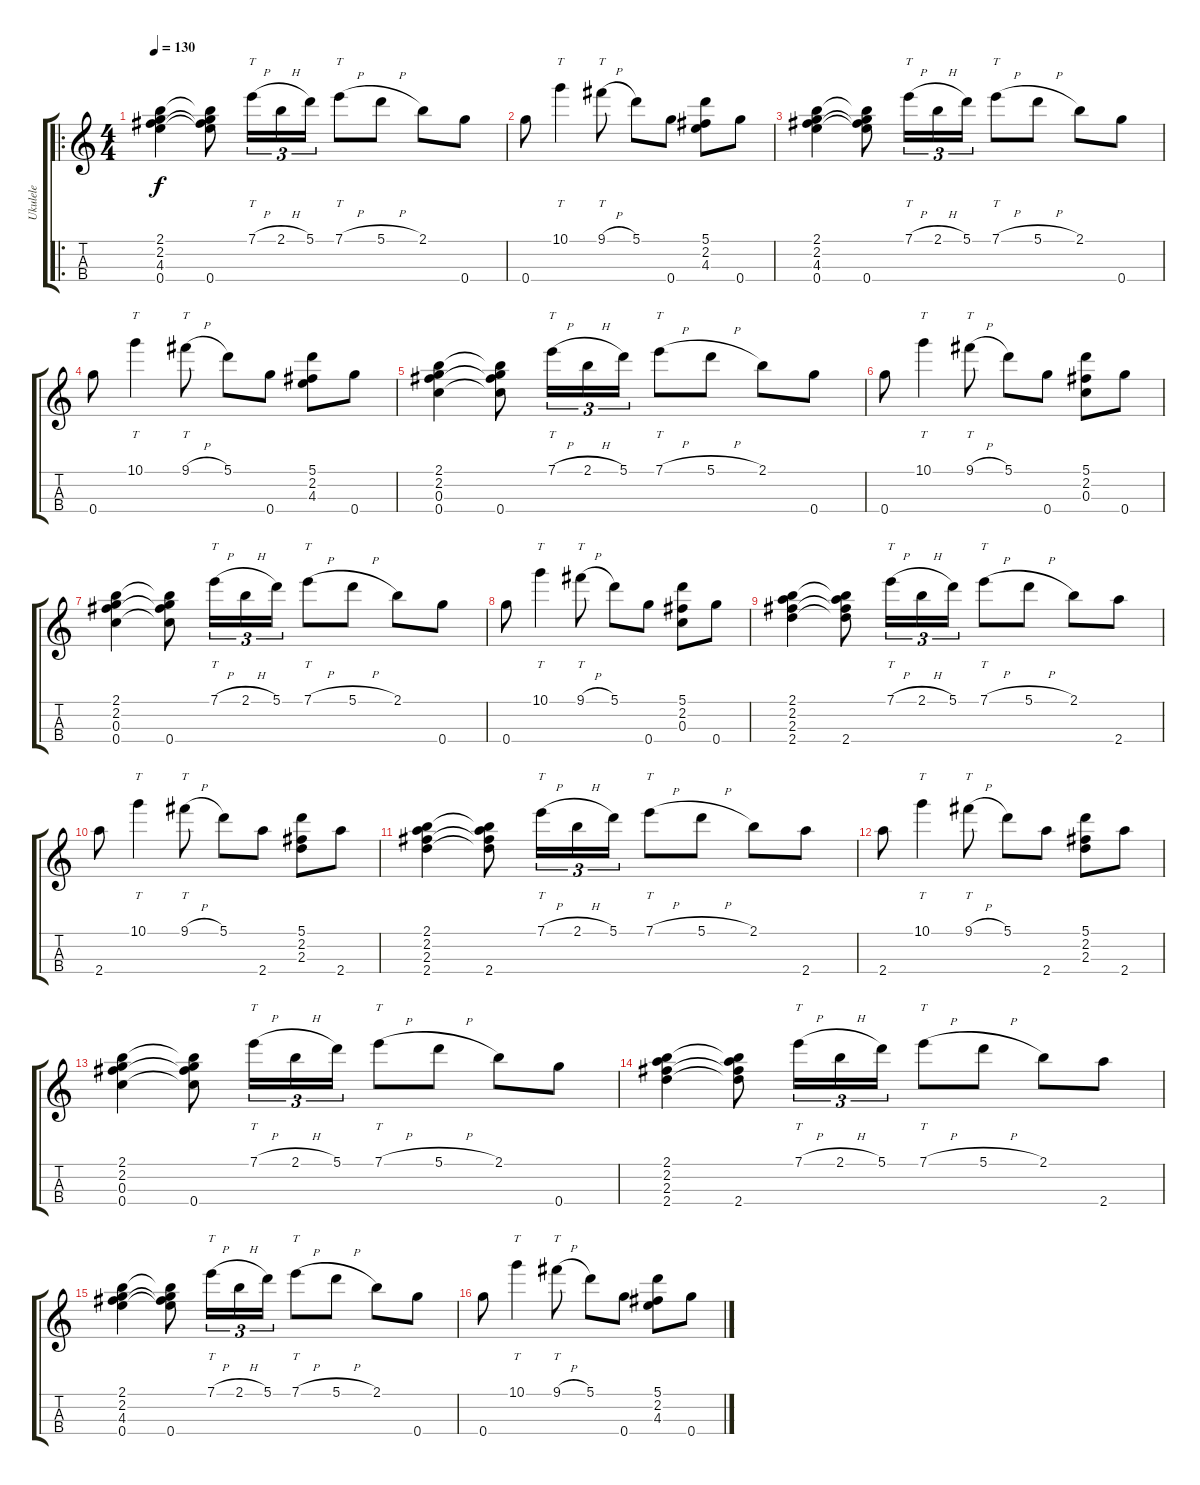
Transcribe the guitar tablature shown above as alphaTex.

\track ("Ukulele" "Ukulele") {instrument acousticguitarnylon}
\staff {score tabs}
\tuning (A4 E4 C4 G4) {hide}
\ro
\ts (4 4)
\tempo 130
\clef g2
\ks c
(2.1 2.2 4.3 0.4).4{dy f} (2.1{t} 2.2{t} 4.3{t} 0.4).8 7.1{h}.16{tt tu (3 2)} 2.1{h}.16{tu (3 2)} 5.1.16{tu (3 2)} 7.1{h}.8{tt} 5.1{h}.8 2.1.8 0.4.8 |
0.4.8 10.1.4{tt} 9.1{h}.8{tt} 5.1.8 0.4.8 (5.1 2.2 4.3).8 0.4.8 |
(2.1 2.2 4.3 0.4).4 (2.1{t} 2.2{t} 4.3{t} 0.4).8 7.1{h}.16{tt tu (3 2)} 2.1{h}.16{tu (3 2)} 5.1.16{tu (3 2)} 7.1{h}.8{tt} 5.1{h}.8 2.1.8 0.4.8 |
0.4.8 10.1.4{tt} 9.1{h}.8{tt} 5.1.8 0.4.8 (5.1 2.2 4.3).8 0.4.8 |
(2.1 2.2 0.3 0.4).4 (2.1{t} 2.2{t} 0.3{t} 0.4).8 7.1{h}.16{tt tu (3 2)} 2.1{h}.16{tu (3 2)} 5.1.16{tu (3 2)} 7.1{h}.8{tt} 5.1{h}.8 2.1.8 0.4.8 |
0.4.8 10.1.4{tt} 9.1{h}.8{tt} 5.1.8 0.4.8 (5.1 2.2 0.3).8 0.4.8 |
(2.1 2.2 0.3 0.4).4 (2.1{t} 2.2{t} 0.3{t} 0.4).8 7.1{h}.16{tt tu (3 2)} 2.1{h}.16{tu (3 2)} 5.1.16{tu (3 2)} 7.1{h}.8{tt} 5.1{h}.8 2.1.8 0.4.8 |
0.4.8 10.1.4{tt} 9.1{h}.8{tt} 5.1.8 0.4.8 (5.1 2.2 0.3).8 0.4.8 |
(2.1 2.2 2.3 2.4).4 (2.1{t} 2.2{t} 2.3{t} 2.4).8 7.1{h}.16{tt tu (3 2)} 2.1{h}.16{tu (3 2)} 5.1.16{tu (3 2)} 7.1{h}.8{tt} 5.1{h}.8 2.1.8 2.4.8 |
2.4.8 10.1.4{tt} 9.1{h}.8{tt} 5.1.8 2.4.8 (5.1 2.2 2.3).8 2.4.8 |
(2.1 2.2 2.3 2.4).4 (2.1{t} 2.2{t} 2.3{t} 2.4).8 7.1{h}.16{tt tu (3 2)} 2.1{h}.16{tu (3 2)} 5.1.16{tu (3 2)} 7.1{h}.8{tt} 5.1{h}.8 2.1.8 2.4.8 |
2.4.8 10.1.4{tt} 9.1{h}.8{tt} 5.1.8 2.4.8 (5.1 2.2 2.3).8 2.4.8 |
(2.1 2.2 0.3 0.4).4 (2.1{t} 2.2{t} 0.3{t} 0.4).8 7.1{h}.16{tt tu (3 2)} 2.1{h}.16{tu (3 2)} 5.1.16{tu (3 2)} 7.1{h}.8{tt} 5.1{h}.8 2.1.8 0.4.8 |
(2.1 2.2 2.3 2.4).4 (2.1{t} 2.2{t} 2.3{t} 2.4).8 7.1{h}.16{tt tu (3 2)} 2.1{h}.16{tu (3 2)} 5.1.16{tu (3 2)} 7.1{h}.8{tt} 5.1{h}.8 2.1.8 2.4.8 |
(2.1 2.2 4.3 0.4).4 (2.1{t} 2.2{t} 4.3{t} 0.4).8 7.1{h}.16{tt tu (3 2)} 2.1{h}.16{tu (3 2)} 5.1.16{tu (3 2)} 7.1{h}.8{tt} 5.1{h}.8 2.1.8 0.4.8 |
0.4.8 10.1.4{tt} 9.1{h}.8{tt} 5.1.8 0.4.8 (5.1 2.2 4.3).8 0.4.8
